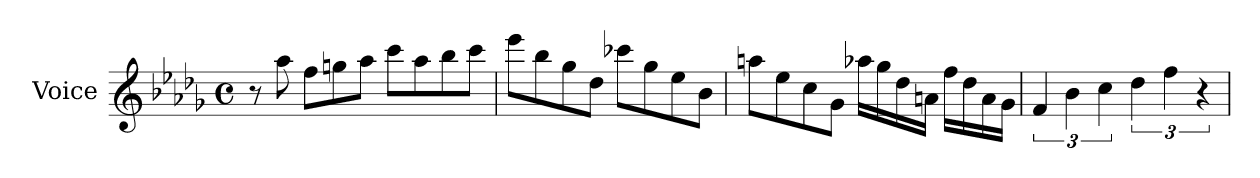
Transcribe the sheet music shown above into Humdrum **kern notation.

**kern
*part1
*staff1
*I"Voice
*I'Voice
*clefG2
*k[b-e-a-d-g-]
*M4/4
*met(c)
=1
8r
8aa-\
8ff\L
8ggn\
8aa-\J
8ccc\L
8aa-\
8bb-\
8ccc\J
=2
8eee-\L
8bb-\
8gg-\
8dd-\J
8ccc-X\L
8gg-\
8ee-\
8b-\J
=3
8aan\L
8ee-\
8cc\
8g-\J
16aa-X\LL
16gg-\
16dd-\
16an\JJ
16ff\LL
16dd-\
16a\
16g-\JJ
=4
6f/
6b-\
6cc\
6dd-\
6ff\
6r
=
*-
